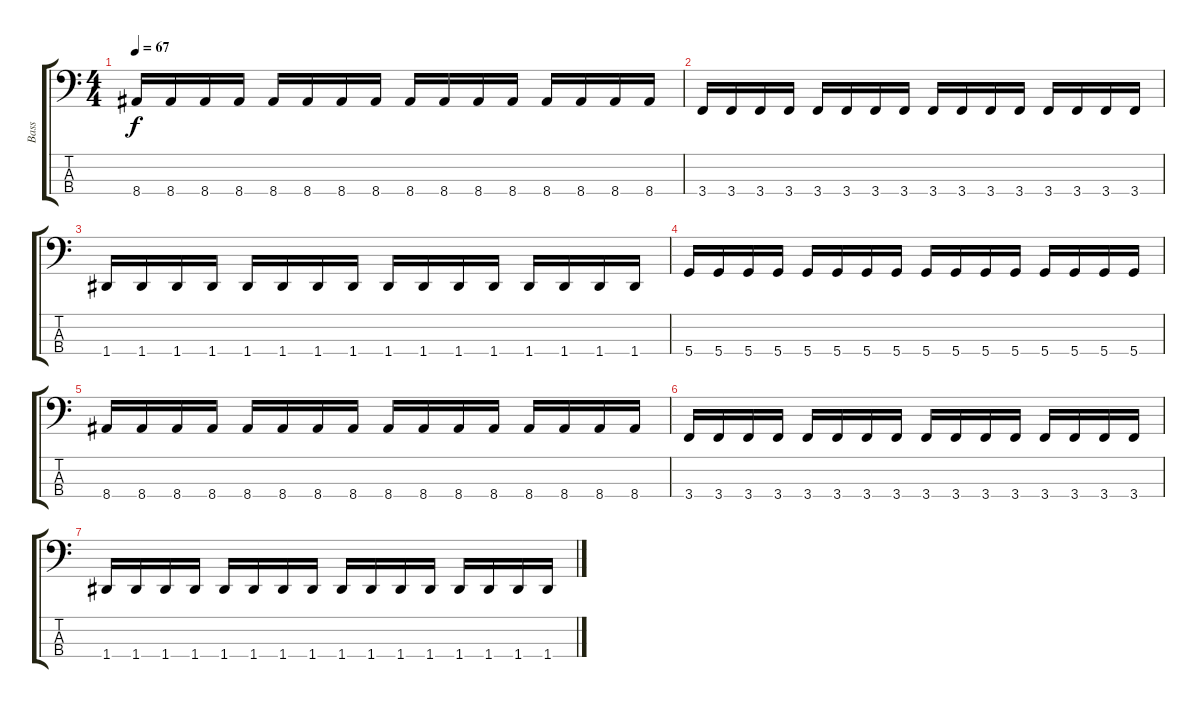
\track ("Bass" "Bass") {instrument electricbasspick}
\staff {score tabs}
\tuning (G2 D2 A1 D1) {hide}
\ts (4 4)
\tempo 67
\clef f4
\ks c
8.4.16{dy f} 8.4.16 8.4.16 8.4.16 8.4.16 8.4.16 8.4.16 8.4.16 8.4.16 8.4.16 8.4.16 8.4.16 8.4.16 8.4.16 8.4.16 8.4.16 |
3.4.16 3.4.16 3.4.16 3.4.16 3.4.16 3.4.16 3.4.16 3.4.16 3.4.16 3.4.16 3.4.16 3.4.16 3.4.16 3.4.16 3.4.16 3.4.16 |
1.4.16 1.4.16 1.4.16 1.4.16 1.4.16 1.4.16 1.4.16 1.4.16 1.4.16 1.4.16 1.4.16 1.4.16 1.4.16 1.4.16 1.4.16 1.4.16 |
5.4.16 5.4.16 5.4.16 5.4.16 5.4.16 5.4.16 5.4.16 5.4.16 5.4.16 5.4.16 5.4.16 5.4.16 5.4.16 5.4.16 5.4.16 5.4.16 |
8.4.16 8.4.16 8.4.16 8.4.16 8.4.16 8.4.16 8.4.16 8.4.16 8.4.16 8.4.16 8.4.16 8.4.16 8.4.16 8.4.16 8.4.16 8.4.16 |
3.4.16 3.4.16 3.4.16 3.4.16 3.4.16 3.4.16 3.4.16 3.4.16 3.4.16 3.4.16 3.4.16 3.4.16 3.4.16 3.4.16 3.4.16 3.4.16 |
1.4.16 1.4.16 1.4.16 1.4.16 1.4.16 1.4.16 1.4.16 1.4.16 1.4.16 1.4.16 1.4.16 1.4.16 1.4.16 1.4.16 1.4.16 1.4.16
